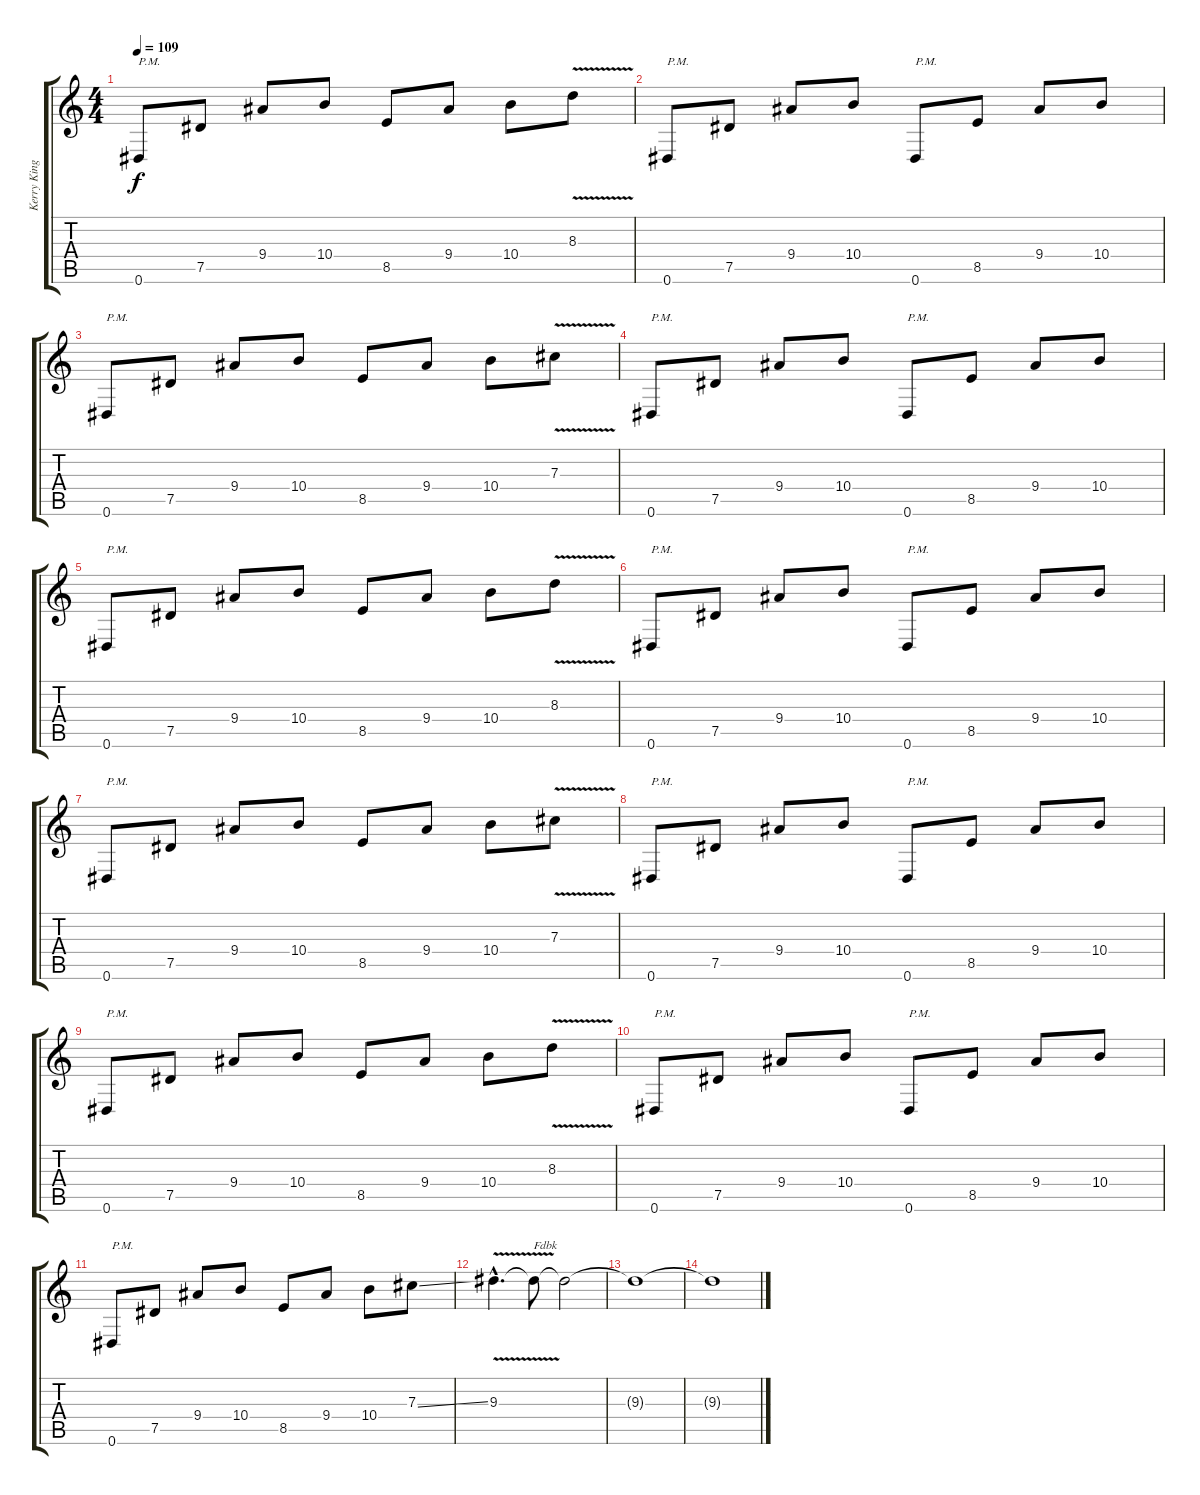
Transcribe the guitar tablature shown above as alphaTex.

\track ("Kerry King" "Kerry King") {instrument distortionguitar}
\staff {score tabs}
\tuning (Eb4 Bb3 Gb3 Db3 Ab2 Eb2) {hide}
\ts (4 4)
\tempo 109
\clef g2
\ks c
0.6.8{txt "P.M." dy f} 7.5.8 9.4.8 10.4.8 8.5.8 9.4.8 10.4.8 8.3{v}.8 |
0.6.8{txt "P.M."} 7.5.8 9.4.8 10.4.8 0.6.8{txt "P.M."} 8.5.8 9.4.8 10.4.8 |
0.6.8{txt "P.M."} 7.5.8 9.4.8 10.4.8 8.5.8 9.4.8 10.4.8 7.3{v}.8 |
0.6.8{txt "P.M."} 7.5.8 9.4.8 10.4.8 0.6.8{txt "P.M."} 8.5.8 9.4.8 10.4.8 |
0.6.8{txt "P.M."} 7.5.8 9.4.8 10.4.8 8.5.8 9.4.8 10.4.8 8.3{v}.8 |
0.6.8{txt "P.M."} 7.5.8 9.4.8 10.4.8 0.6.8{txt "P.M."} 8.5.8 9.4.8 10.4.8 |
0.6.8{txt "P.M."} 7.5.8 9.4.8 10.4.8 8.5.8 9.4.8 10.4.8 7.3{v}.8 |
0.6.8{txt "P.M."} 7.5.8 9.4.8 10.4.8 0.6.8{txt "P.M."} 8.5.8 9.4.8 10.4.8 |
0.6.8{txt "P.M."} 7.5.8 9.4.8 10.4.8 8.5.8 9.4.8 10.4.8 8.3{v}.8 |
0.6.8{txt "P.M."} 7.5.8 9.4.8 10.4.8 0.6.8{txt "P.M."} 8.5.8 9.4.8 10.4.8 |
0.6.8{txt "P.M."} 7.5.8 9.4.8 10.4.8 8.5.8 9.4.8 10.4.8 7.3{ss}.8 |
9.3{v hac}.4{d} 9.3{t}.8{txt "Fdbk"} 9.3{t}.2 |
9.3{t}.1 |
9.3{t}.1
